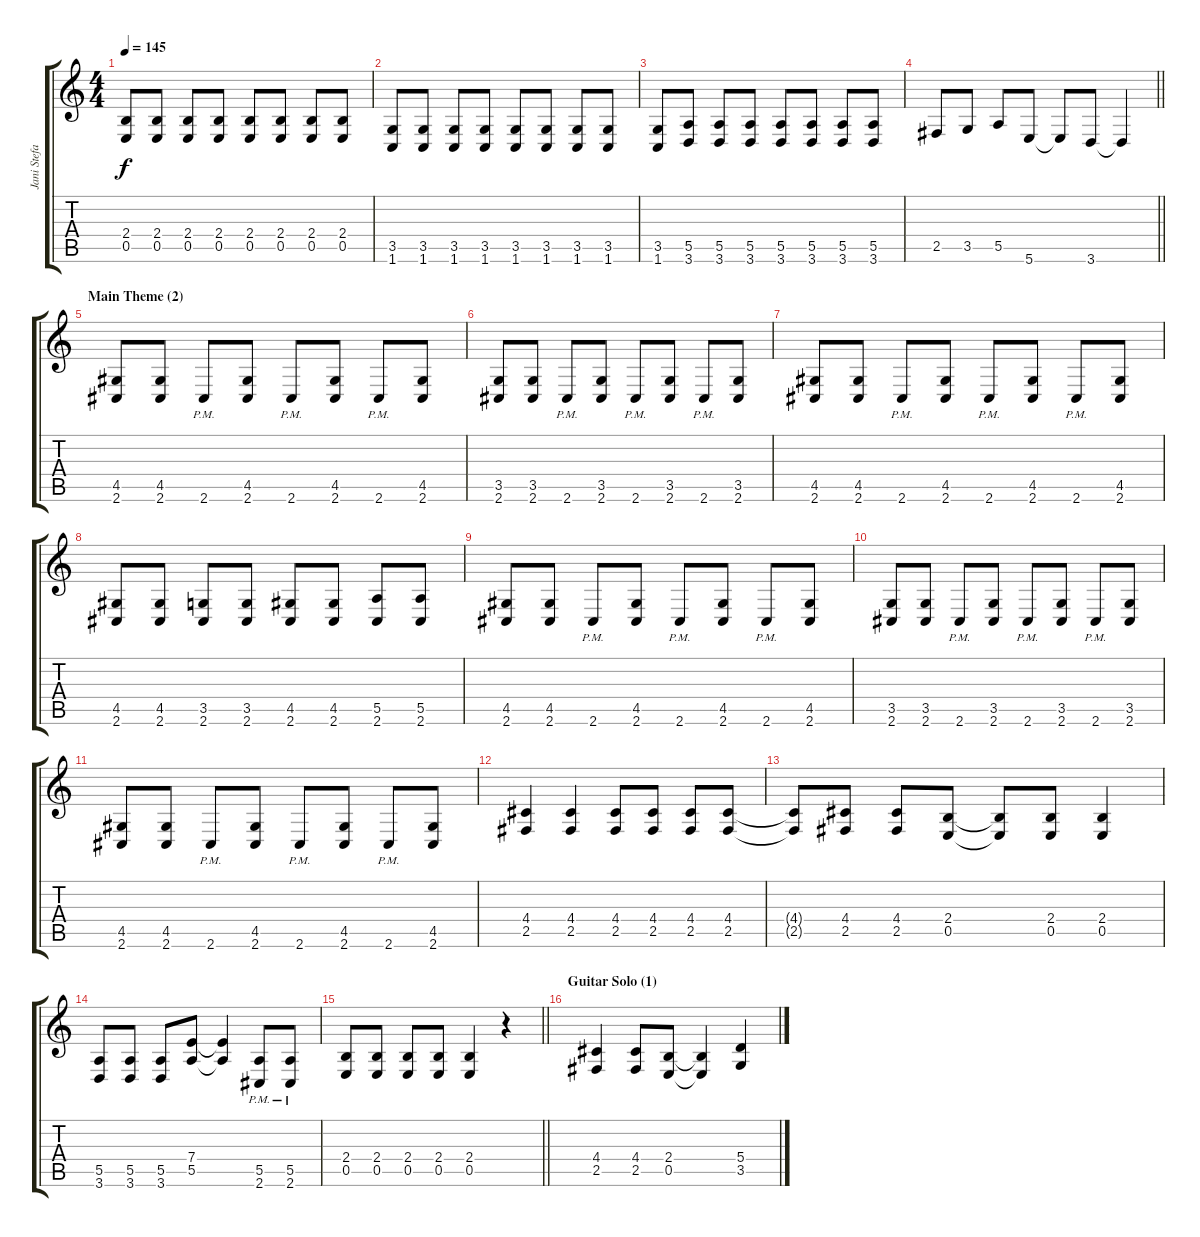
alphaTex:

\track ("Jani Stefanovic - rhythm guitar" "Jani Stefa") {instrument distortionguitar}
\staff {score tabs}
\tuning (B3 Gb3 D3 A2 E2 B1) {hide}
\ts (4 4)
\tempo 145
\clef g2
\ks aminor
(2.4 0.5).8{dy f} (2.4 0.5).8 (2.4 0.5).8 (2.4 0.5).8 (2.4 0.5).8 (2.4 0.5).8 (2.4 0.5).8 (2.4 0.5).8 |
(3.5 1.6).8 (3.5 1.6).8 (3.5 1.6).8 (3.5 1.6).8 (3.5 1.6).8 (3.5 1.6).8 (3.5 1.6).8 (3.5 1.6).8 |
(3.5 1.6).8 (5.5 3.6).8 (5.5 3.6).8 (5.5 3.6).8 (5.5 3.6).8 (5.5 3.6).8 (5.5 3.6).8 (5.5 3.6).8 |
\barLineRight lightlight
2.5.8 3.5.8 5.5.8 5.6.8 5.6{t}.8 3.6.8 3.6{t}.4 |
\section ("" "Main Theme (2)")
(4.5 2.6).8 (4.5 2.6).8 2.6{pm}.8 (4.5 2.6).8 2.6{pm}.8 (4.5 2.6).8 2.6{pm}.8 (4.5 2.6).8 |
(3.5 2.6).8 (3.5 2.6).8 2.6{pm}.8 (3.5 2.6).8 2.6{pm}.8 (3.5 2.6).8 2.6{pm}.8 (3.5 2.6).8 |
(4.5 2.6).8 (4.5 2.6).8 2.6{pm}.8 (4.5 2.6).8 2.6{pm}.8 (4.5 2.6).8 2.6{pm}.8 (4.5 2.6).8 |
(4.5 2.6).8 (4.5 2.6).8 (3.5 2.6).8 (3.5 2.6).8 (4.5 2.6).8 (4.5 2.6).8 (5.5 2.6).8 (5.5 2.6).8 |
(4.5 2.6).8 (4.5 2.6).8 2.6{pm}.8 (4.5 2.6).8 2.6{pm}.8 (4.5 2.6).8 2.6{pm}.8 (4.5 2.6).8 |
(3.5 2.6).8 (3.5 2.6).8 2.6{pm}.8 (3.5 2.6).8 2.6{pm}.8 (3.5 2.6).8 2.6{pm}.8 (3.5 2.6).8 |
(4.5 2.6).8 (4.5 2.6).8 2.6{pm}.8 (4.5 2.6).8 2.6{pm}.8 (4.5 2.6).8 2.6{pm}.8 (4.5 2.6).8 |
(4.4 2.5).4 (4.4 2.5).4 (4.4 2.5).8 (4.4 2.5).8 (4.4 2.5).8 (4.4 2.5).8 |
(4.4{t} 2.5{t}).8 (4.4 2.5).8 (4.4 2.5).8 (2.4 0.5).8 (2.4{t} 0.5{t}).8 (2.4 0.5).8 (2.4 0.5).4 |
(5.5 3.6).8 (5.5 3.6).8 (5.5 3.6).8 (7.4 5.5).8 (7.4{t} 5.5{t}).4 (5.5{pm} 2.6{pm}).8 (5.5{pm} 2.6{pm}).8 |
\barLineRight lightlight
(2.4 0.5).8 (2.4 0.5).8 (2.4 0.5).8 (2.4 0.5).8 (2.4 0.5).4 r.4 |
\section ("" "Guitar Solo (1)")
(4.4 2.5).4 (4.4 2.5).8 (2.4 0.5).8 (2.4{t} 0.5{t}).4 (5.4 3.5).4
